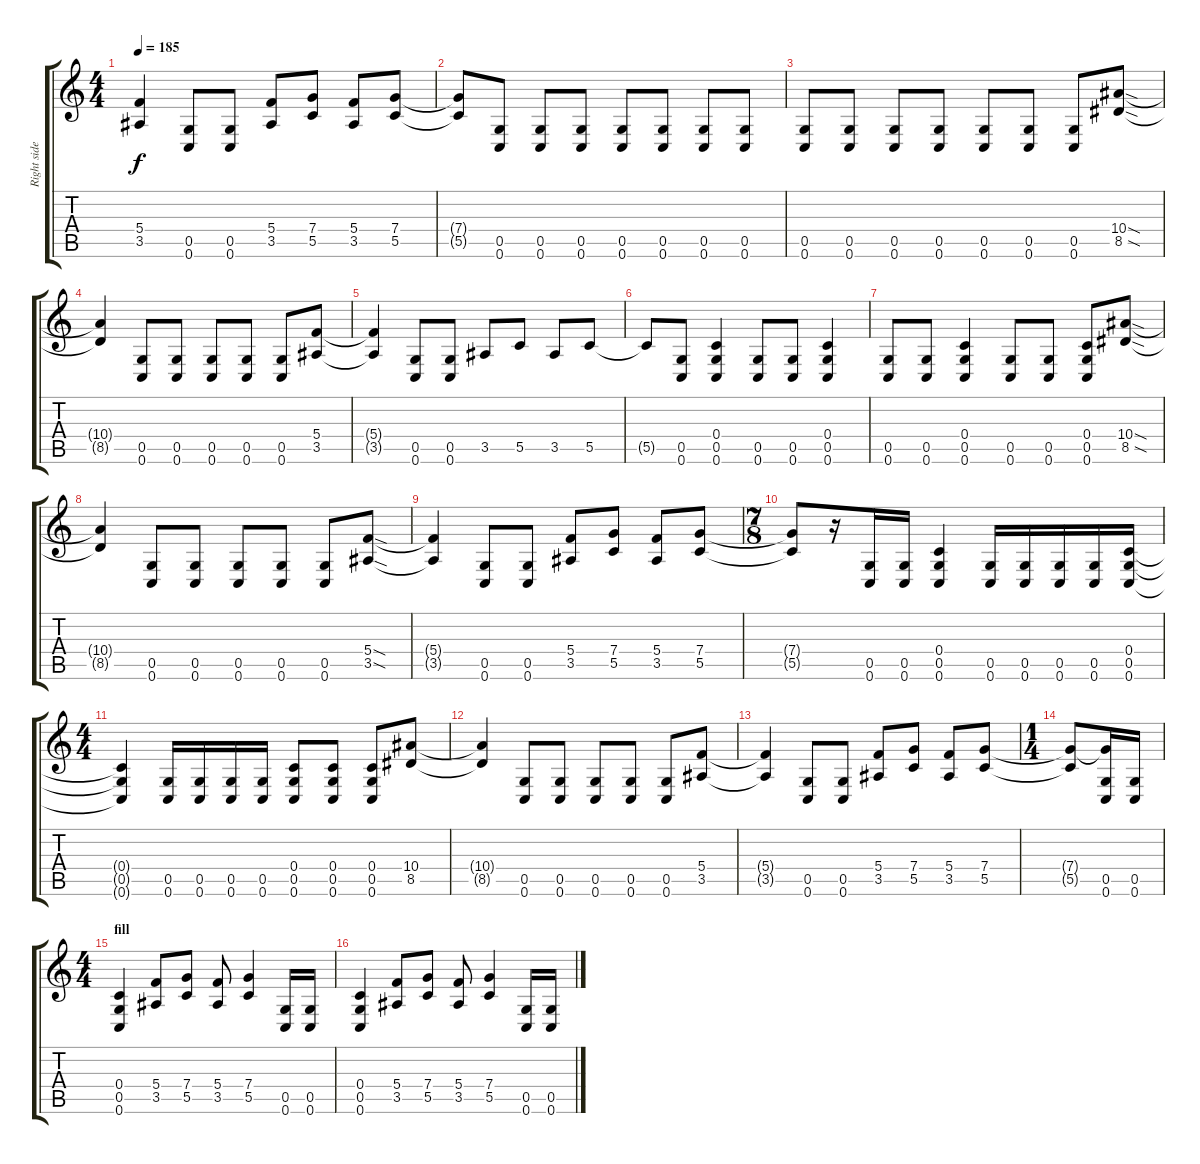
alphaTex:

\track ("Right side" "Right side") {instrument distortionguitar}
\staff {score tabs}
\tuning (D4 A3 F3 C3 G2 C2) {hide}
\ts (4 4)
\tempo 185
\clef g2
\ks c
(5.4{t} 3.5{t}).4{dy f} (0.5 0.6).8 (0.5 0.6).8 (5.4 3.5).8 (7.4 5.5).8 (5.4 3.5).8 (7.4 5.5).8 |
(7.4{t} 5.5{t}).8 (0.5 0.6).8 (0.5 0.6).8 (0.5 0.6).8 (0.5 0.6).8 (0.5 0.6).8 (0.5 0.6).8 (0.5 0.6).8 |
(0.5 0.6).8 (0.5 0.6).8 (0.5 0.6).8 (0.5 0.6).8 (0.5 0.6).8 (0.5 0.6).8 (0.5 0.6).8 (10.4{sod} 8.5{sod}).8 |
(10.4{t} 8.5{t}).4 (0.5 0.6).8 (0.5 0.6).8 (0.5 0.6).8 (0.5 0.6).8 (0.5 0.6).8 (5.4 3.5).8 |
(5.4{t} 3.5{t}).4 (0.5 0.6).8 (0.5 0.6).8 3.5.8 5.5.8 3.5.8 5.5.8 |
5.5{t}.8 (0.5 0.6).8 (0.4 0.5 0.6).4 (0.5 0.6).8 (0.5 0.6).8 (0.4 0.5 0.6).4 |
(0.5 0.6).8 (0.5 0.6).8 (0.4 0.5 0.6).4 (0.5 0.6).8 (0.5 0.6).8 (0.4 0.5 0.6).8 (10.4{sod} 8.5{sod}).8 |
(10.4{t} 8.5{t}).4 (0.5 0.6).8 (0.5 0.6).8 (0.5 0.6).8 (0.5 0.6).8 (0.5 0.6).8 (5.4{sod} 3.5{sod}).8 |
(5.4{t} 3.5{t}).4 (0.5 0.6).8 (0.5 0.6).8 (5.4 3.5).8 (7.4 5.5).8 (5.4 3.5).8 (7.4 5.5).8 |
\ts (7 8)
(7.4{t} 5.5{t}).8 r.16 (0.5 0.6).16 (0.5 0.6).16 (0.4 0.5 0.6).4 (0.5 0.6).16 (0.5 0.6).16 (0.5 0.6).16 (0.5 0.6).16 (0.4 0.5 0.6).16 |
\ts (4 4)
(0.4{t} 0.5{t} 0.6{t}).4 (0.5 0.6).16 (0.5 0.6).16 (0.5 0.6).16 (0.5 0.6).16 (0.4 0.5 0.6).8 (0.4 0.5 0.6).8 (0.4 0.5 0.6).8 (10.4 8.5).8 |
(10.4{t} 8.5{t}).4 (0.5 0.6).8 (0.5 0.6).8 (0.5 0.6).8 (0.5 0.6).8 (0.5 0.6).8 (5.4 3.5).8 |
(5.4{t} 3.5{t}).4 (0.5 0.6).8 (0.5 0.6).8 (5.4 3.5).8 (7.4 5.5).8 (5.4 3.5).8 (7.4 5.5).8 |
\ts (1 4)
(7.4{t} 5.5{t}).8 (7.4{t} 0.5 0.6).16 (0.5 0.6).16 |
\ts (4 4)
\section ("" "fill")
(0.4 0.5 0.6).4 (5.4 3.5).8 (7.4 5.5).8 (5.4 3.5).8 (7.4 5.5).4 (0.5 0.6).16 (0.5 0.6).16 |
(0.4 0.5 0.6).4 (5.4 3.5).8 (7.4 5.5).8 (5.4 3.5).8 (7.4 5.5).4 (0.5 0.6).16 (0.5 0.6).16
